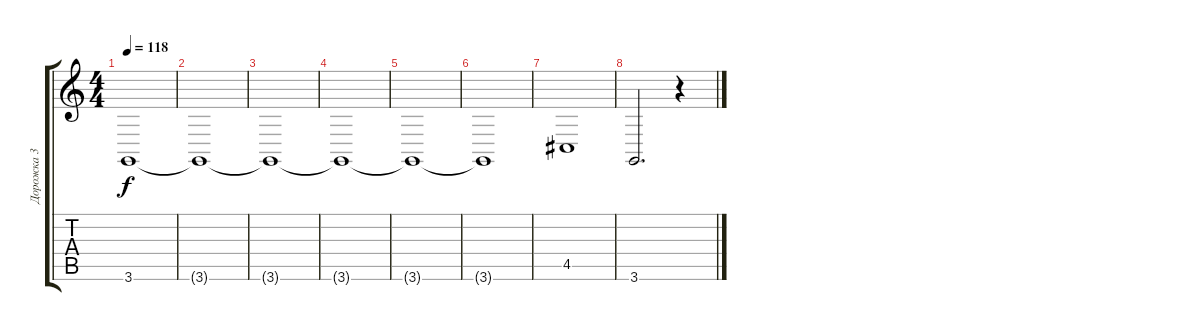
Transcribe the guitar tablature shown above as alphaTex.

\track ("Дорожка 3" "Дорожка 3") {instrument pad2warm}
\staff {score tabs}
\tuning (E4 B3 G3 D3 A2 E2) {hide}
\ts (4 4)
\tempo 118
\clef g2
\ks c
3.6{t}.1{dy f} |
3.6{t}.1 |
3.6{t}.1 |
3.6{t}.1 |
3.6{t}.1 |
3.6{t}.1 |
4.5.1 |
3.6.2{d} r.4
